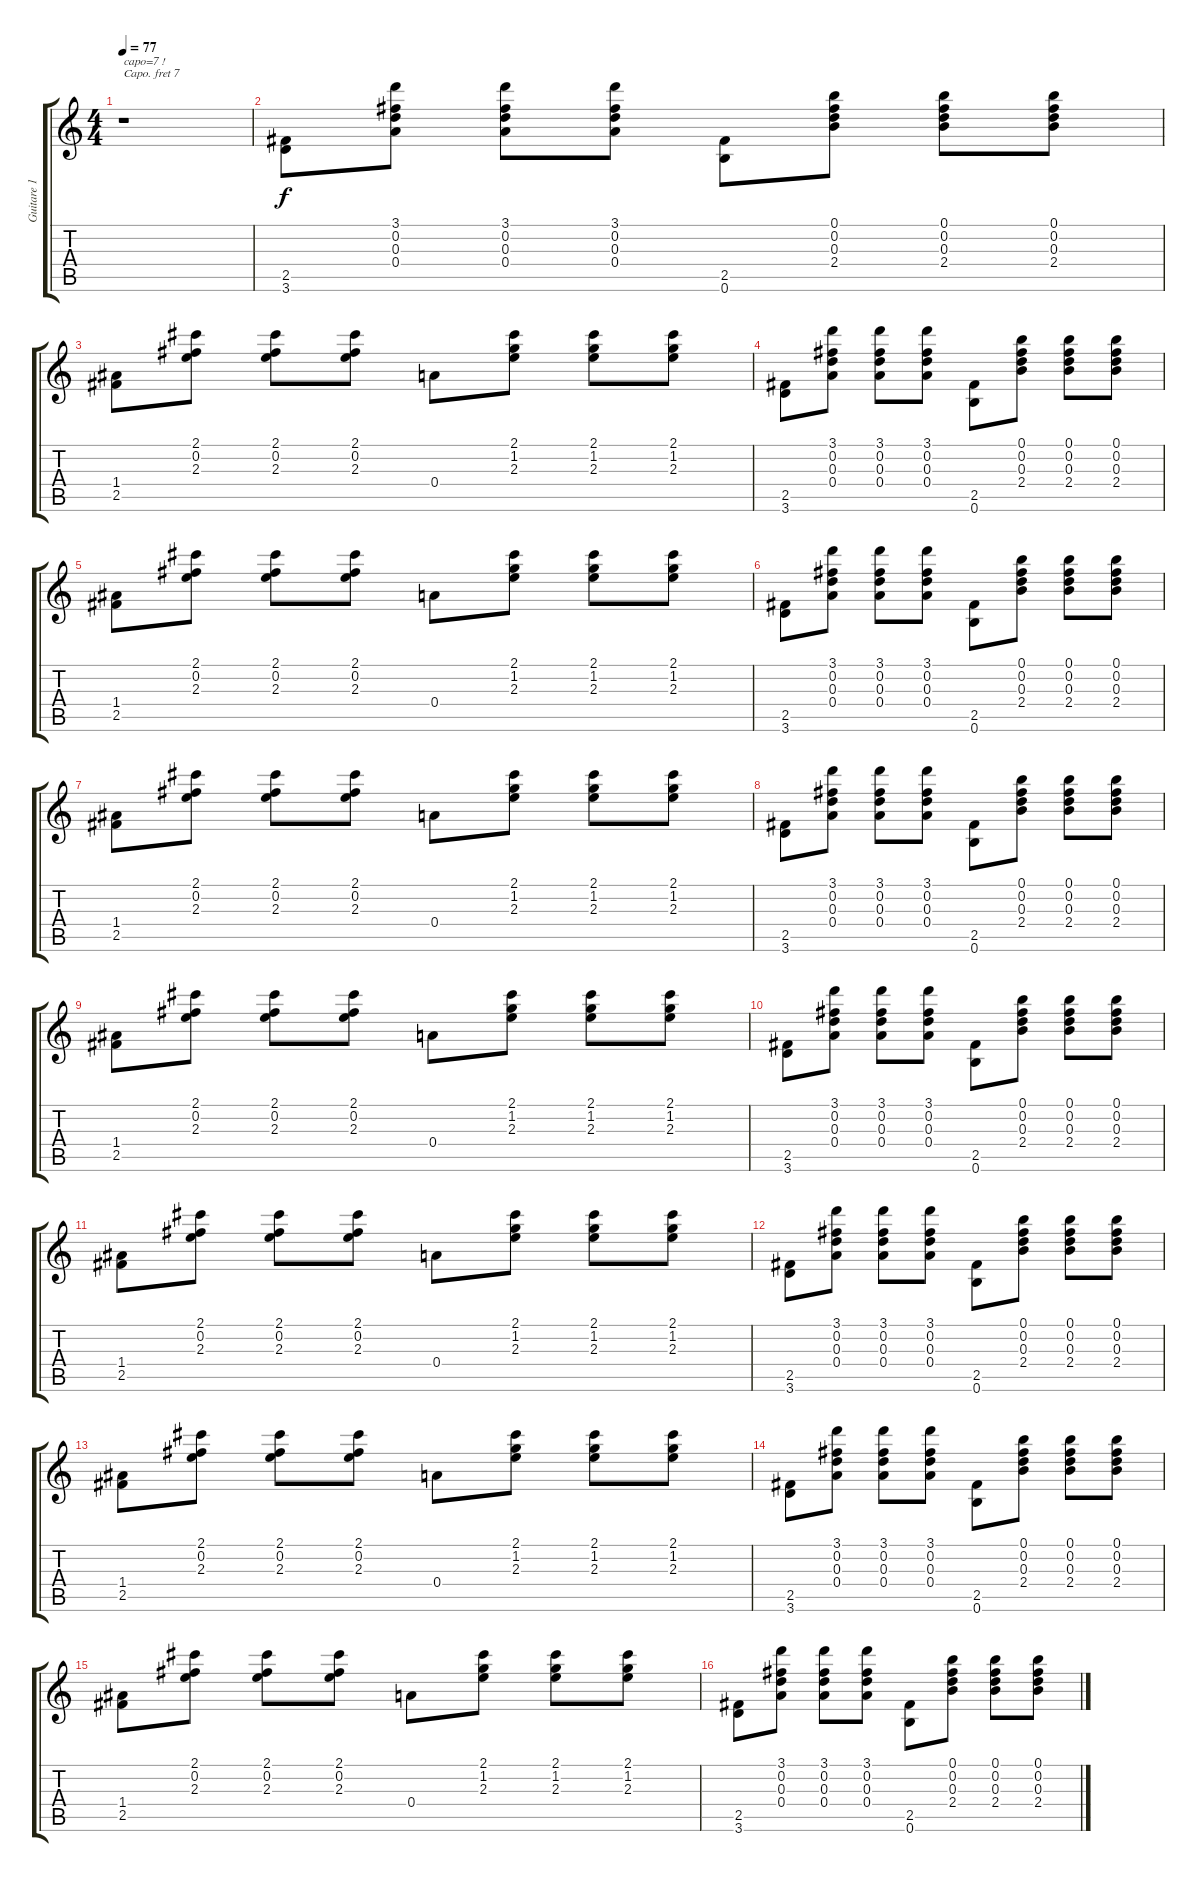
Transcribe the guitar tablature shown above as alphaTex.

\track ("Guitare 1" "Guitare 1") {instrument acousticguitarsteel}
\staff {score tabs}
\capo 7
\tuning (E4 B3 G3 D3 A2 E2) {hide}
\ts (4 4)
\tempo 77
\tempo 78
\tempo 77
\clef g2
\ks c
r.1{txt "capo=7 !" dy f instrument acousticguitarsteel} |
(2.5 3.6).8 (3.1 0.2 0.3 0.4).8 (3.1 0.2 0.3 0.4).8 (3.1 0.2 0.3 0.4).8 (2.5 0.6).8 (0.1 0.2 0.3 2.4).8 (0.1 0.2 0.3 2.4).8 (0.1 0.2 0.3 2.4).8 |
(1.4 2.5).8 (2.1 0.2 2.3).8 (2.1 0.2 2.3).8 (2.1 0.2 2.3).8 0.4.8 (2.1 1.2 2.3).8 (2.1 1.2 2.3).8 (2.1 1.2 2.3).8 |
(2.5 3.6).8 (3.1 0.2 0.3 0.4).8 (3.1 0.2 0.3 0.4).8 (3.1 0.2 0.3 0.4).8 (2.5 0.6).8 (0.1 0.2 0.3 2.4).8 (0.1 0.2 0.3 2.4).8 (0.1 0.2 0.3 2.4).8 |
(1.4 2.5).8 (2.1 0.2 2.3).8 (2.1 0.2 2.3).8 (2.1 0.2 2.3).8 0.4.8 (2.1 1.2 2.3).8 (2.1 1.2 2.3).8 (2.1 1.2 2.3).8 |
(2.5 3.6).8 (3.1 0.2 0.3 0.4).8 (3.1 0.2 0.3 0.4).8 (3.1 0.2 0.3 0.4).8 (2.5 0.6).8 (0.1 0.2 0.3 2.4).8 (0.1 0.2 0.3 2.4).8 (0.1 0.2 0.3 2.4).8 |
(1.4 2.5).8 (2.1 0.2 2.3).8 (2.1 0.2 2.3).8 (2.1 0.2 2.3).8 0.4.8 (2.1 1.2 2.3).8 (2.1 1.2 2.3).8 (2.1 1.2 2.3).8 |
(2.5 3.6).8 (3.1 0.2 0.3 0.4).8 (3.1 0.2 0.3 0.4).8 (3.1 0.2 0.3 0.4).8 (2.5 0.6).8 (0.1 0.2 0.3 2.4).8 (0.1 0.2 0.3 2.4).8 (0.1 0.2 0.3 2.4).8 |
(1.4 2.5).8 (2.1 0.2 2.3).8 (2.1 0.2 2.3).8 (2.1 0.2 2.3).8 0.4.8 (2.1 1.2 2.3).8 (2.1 1.2 2.3).8 (2.1 1.2 2.3).8 |
(2.5 3.6).8 (3.1 0.2 0.3 0.4).8 (3.1 0.2 0.3 0.4).8 (3.1 0.2 0.3 0.4).8 (2.5 0.6).8 (0.1 0.2 0.3 2.4).8 (0.1 0.2 0.3 2.4).8 (0.1 0.2 0.3 2.4).8 |
(1.4 2.5).8 (2.1 0.2 2.3).8 (2.1 0.2 2.3).8 (2.1 0.2 2.3).8 0.4.8 (2.1 1.2 2.3).8 (2.1 1.2 2.3).8 (2.1 1.2 2.3).8 |
(2.5 3.6).8 (3.1 0.2 0.3 0.4).8 (3.1 0.2 0.3 0.4).8 (3.1 0.2 0.3 0.4).8 (2.5 0.6).8 (0.1 0.2 0.3 2.4).8 (0.1 0.2 0.3 2.4).8 (0.1 0.2 0.3 2.4).8 |
(1.4 2.5).8 (2.1 0.2 2.3).8 (2.1 0.2 2.3).8 (2.1 0.2 2.3).8 0.4.8 (2.1 1.2 2.3).8 (2.1 1.2 2.3).8 (2.1 1.2 2.3).8 |
(2.5 3.6).8 (3.1 0.2 0.3 0.4).8 (3.1 0.2 0.3 0.4).8 (3.1 0.2 0.3 0.4).8 (2.5 0.6).8 (0.1 0.2 0.3 2.4).8 (0.1 0.2 0.3 2.4).8 (0.1 0.2 0.3 2.4).8 |
(1.4 2.5).8 (2.1 0.2 2.3).8 (2.1 0.2 2.3).8 (2.1 0.2 2.3).8 0.4.8 (2.1 1.2 2.3).8 (2.1 1.2 2.3).8 (2.1 1.2 2.3).8 |
(2.5 3.6).8 (3.1 0.2 0.3 0.4).8 (3.1 0.2 0.3 0.4).8 (3.1 0.2 0.3 0.4).8 (2.5 0.6).8 (0.1 0.2 0.3 2.4).8 (0.1 0.2 0.3 2.4).8 (0.1 0.2 0.3 2.4).8
